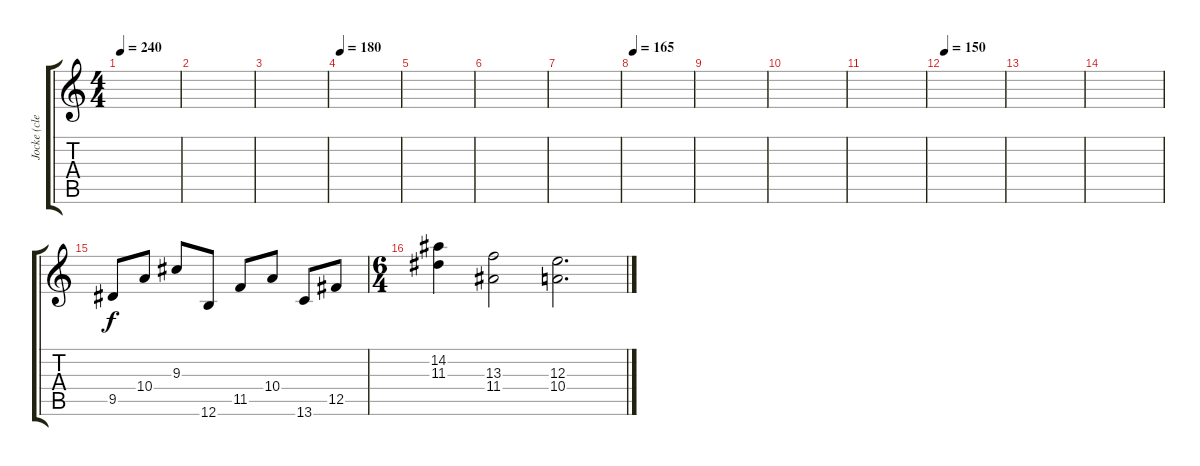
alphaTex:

\track ("Jocke (clean)" "Jocke (cle") {instrument acousticguitarsteel}
\staff {score tabs}
\tuning (Db4 Ab3 E3 B2 Gb2 B1) {hide}
\ts (4 4)
\tempo 240
\clef g2
\ks c
|
|
|
\tempo 160
\tempo 180
|
|
|
|
\tempo 160
\tempo 165
|
|
|
|
\tempo 160
\tempo 150
|
|
|
9.5.8 10.4.8 9.3.8 12.6.8 11.5.8 10.4.8 13.6.8 12.5.8 |
\ts (6 4)
(14.2 11.3).4 (13.3 11.4).2 (12.3 10.4).2{d}
